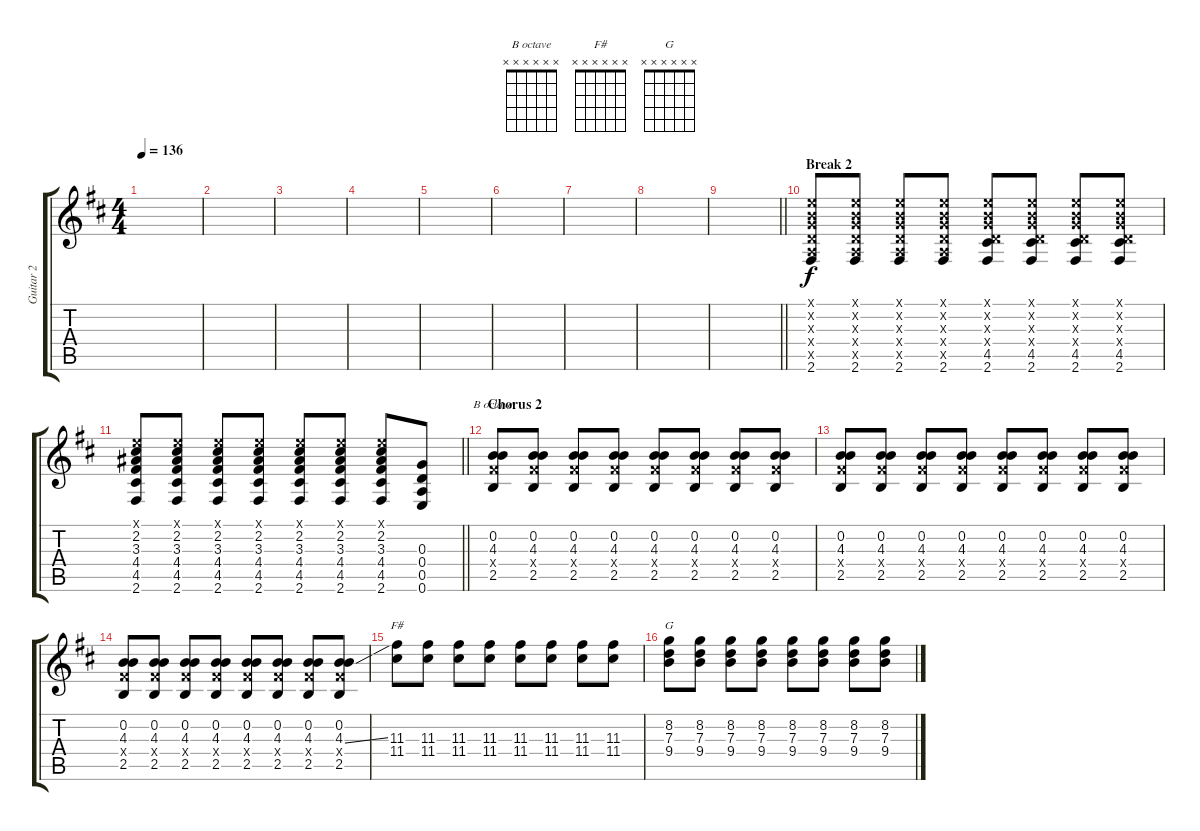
\track ("Guitar 2" "Guitar 2") {instrument overdrivenguitar}
\staff {score tabs}
\tuning (E4 B3 G3 D3 A2 E2) {hide}
\chord ("B octave" x x x x x x)
\chord ("F#" x x x x x x)
\chord ("G" x x x x x x)
\ts (4 4)
\tempo 136
\clef g2
\ks d
|
|
|
|
|
|
|
|
\barLineRight lightlight
|
\section ("" "Break 2")
(0.1{x} 0.2{x} 0.3{x} 0.4{x} 0.5{x} 2.6).8 (0.1{x} 0.2{x} 0.3{x} 0.4{x} 0.5{x} 2.6).8 (0.1{x} 0.2{x} 0.3{x} 0.4{x} 0.5{x} 2.6).8 (0.1{x} 0.2{x} 0.3{x} 0.4{x} 0.5{x} 2.6).8 (0.1{x} 0.2{x} 0.3{x} 0.4{x} 4.5 2.6).8 (0.1{x} 0.2{x} 0.3{x} 0.4{x} 4.5 2.6).8 (0.1{x} 0.2{x} 0.3{x} 0.4{x} 4.5 2.6).8 (0.1{x} 0.2{x} 0.3{x} 0.4{x} 4.5 2.6).8 |
\barLineRight lightlight
(0.1{x} 2.2 3.3 4.4 4.5 2.6).8 (0.1{x} 2.2 3.3 4.4 4.5 2.6).8 (0.1{x} 2.2 3.3 4.4 4.5 2.6).8 (0.1{x} 2.2 3.3 4.4 4.5 2.6).8 (0.1{x} 2.2 3.3 4.4 4.5 2.6).8 (0.1{x} 2.2 3.3 4.4 4.5 2.6).8 (0.1{x} 2.2 3.3 4.4 4.5 2.6).8 (0.3 0.4 0.5 0.6).8 |
\section ("" "Chorus 2")
(0.2 4.3 4.4{x} 2.5).8{ch "B octave"} (0.2 4.3 4.4{x} 2.5).8 (0.2 4.3 4.4{x} 2.5).8 (0.2 4.3 4.4{x} 2.5).8 (0.2 4.3 4.4{x} 2.5).8 (0.2 4.3 4.4{x} 2.5).8 (0.2 4.3 4.4{x} 2.5).8 (0.2 4.3 4.4{x} 2.5).8 |
(0.2 4.3 4.4{x} 2.5).8 (0.2 4.3 4.4{x} 2.5).8 (0.2 4.3 4.4{x} 2.5).8 (0.2 4.3 4.4{x} 2.5).8 (0.2 4.3 4.4{x} 2.5).8 (0.2 4.3 4.4{x} 2.5).8 (0.2 4.3 4.4{x} 2.5).8 (0.2 4.3 4.4{x} 2.5).8 |
(0.2 4.3 4.4{x} 2.5).8 (0.2 4.3 4.4{x} 2.5).8 (0.2 4.3 4.4{x} 2.5).8 (0.2 4.3 4.4{x} 2.5).8 (0.2 4.3 4.4{x} 2.5).8 (0.2 4.3 4.4{x} 2.5).8 (0.2 4.3 4.4{x} 2.5).8 (0.2 4.3{ss} 4.4{x} 2.5).8 |
(11.3 11.4).8{ch "F#"} (11.3 11.4).8 (11.3 11.4).8 (11.3 11.4).8 (11.3 11.4).8 (11.3 11.4).8 (11.3 11.4).8 (11.3 11.4).8 |
(8.2 7.3 9.4).8{ch "G"} (8.2 7.3 9.4).8 (8.2 7.3 9.4).8 (8.2 7.3 9.4).8 (8.2 7.3 9.4).8 (8.2 7.3 9.4).8 (8.2 7.3 9.4).8 (8.2 7.3 9.4).8
